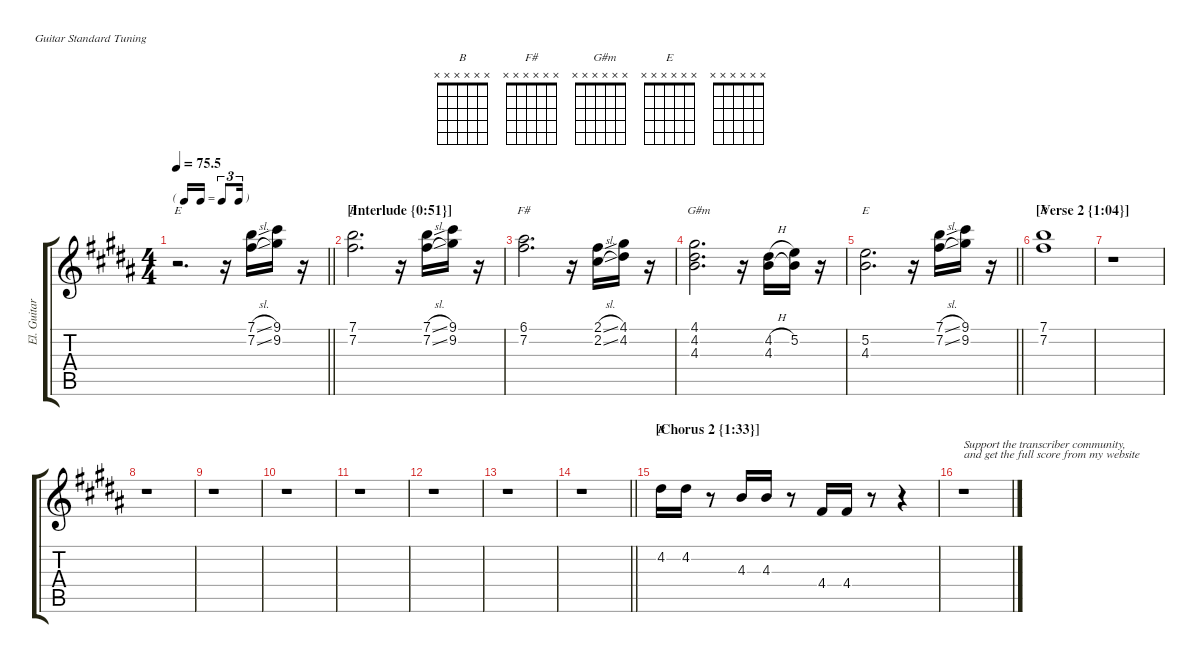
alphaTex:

\defaultSystemsLayout 4
\hideDynamics
\bracketExtendMode groupsimilarinstruments
\track ("Guitar, electric" "El. Guitar") {defaultSystemsLayout 4 instrument electricguitarjazz}
\staff {score tabs}
\tuning (E4 B3 G3 D3 A2 E2)
\chord ("B" x x x x x x)
\chord ("F#" x x x x x x)
\chord ("   G#m" x x x x x x)
\chord ("E" x x x x x x)
\chord (" " x x x x x x)
\ts (4 4)
\tf triplet16th
\tempo
75.5
\accidentals auto
\clef g2
\ottava regular
\simile none
\scale
0.232776
\barLineRight lightlight
\ks b
r.2{d ch "E" dy mf beam Down} r.16{beam Down} (7.1{sl acc forcenatural} 7.2{sl acc #}).16{beam Down} (9.1{acc #} 9.2{acc #}).16{beam Down} r.16{beam Down} |
\section ("" "[Interlude {0:51}]")
\scale
0.229973 (7.1{acc forcenatural} 7.2{acc #}).2{d ch "B" beam Down} r.16{beam Down} (7.1{sl acc forcenatural} 7.2{sl acc #}).16{beam Down} (9.1{acc #} 9.2{acc #}).16{beam Down} r.16{beam Down} |
\scale
0.152237 (6.1{acc #} 7.2{acc #}).2{d ch "F#" beam Down} r.16{beam Down} (2.1{sl acc #} 2.2{sl acc #}).16{beam Down} (4.1{acc #} 4.2{acc #}).16{beam Down} r.16{beam Down} |
\scale
0.152237 (4.2{acc #} 4.3{acc forcenatural} 4.1{acc #}).2{d ch "   G#m" beam Down} r.16{beam Down} (4.2{h acc #} 4.3{acc forcenatural}).16{beam Down} (5.2{acc forcenatural} 4.3{t acc forcenatural}).16{beam Down} r.16{beam Down} |
\scale
0.156658
\barLineRight lightlight
(5.2{acc forcenatural} 4.3{acc forcenatural}).2{d ch "E" beam Down} r.16{beam Down} (7.1{sl acc forcenatural} 7.2{sl acc #}).16{beam Down} (9.1{acc #} 9.2{acc #}).16{beam Down} r.16{beam Down} |
\section ("" "[Verse 2 {1:04}]")
\scale
0.152237 (7.1{acc forcenatural} 7.2{acc #}).1{ch "B" beam Down} |
\scale
0.156658 r.1{beam Down} |
\scale
0.156658 r.1{beam Down} |
\scale
0.156658 r.1{beam Down} |
\scale
0.156658 r.1{beam Down} |
\scale
0.156658 r.1{beam Down} |
\scale
0.156658 r.1{beam Down} |
\scale
0.156658 r.1{beam Down} |
\scale
0.156658
\barLineRight lightlight
r.1{beam Down} |
\section ("" "[Chorus 2 {1:33}]")
\scale
0.306092 4.2{acc #}.16{ch "B" dy mp beam Down} 4.2{acc #}.16{beam Down} r.8{beam Down} 4.3{acc forcenatural}.16{beam Up} 4.3{acc forcenatural}.16{beam Up} r.8{beam Down} 4.4{acc #}.16{beam Up} 4.4{acc #}.16{beam Up} r.8{beam Down} r.4{beam Down} |
\scale
0.693908 r.1{ch " " txt "Support the transcriber community,\nand get the full score from my website" beam Down}
